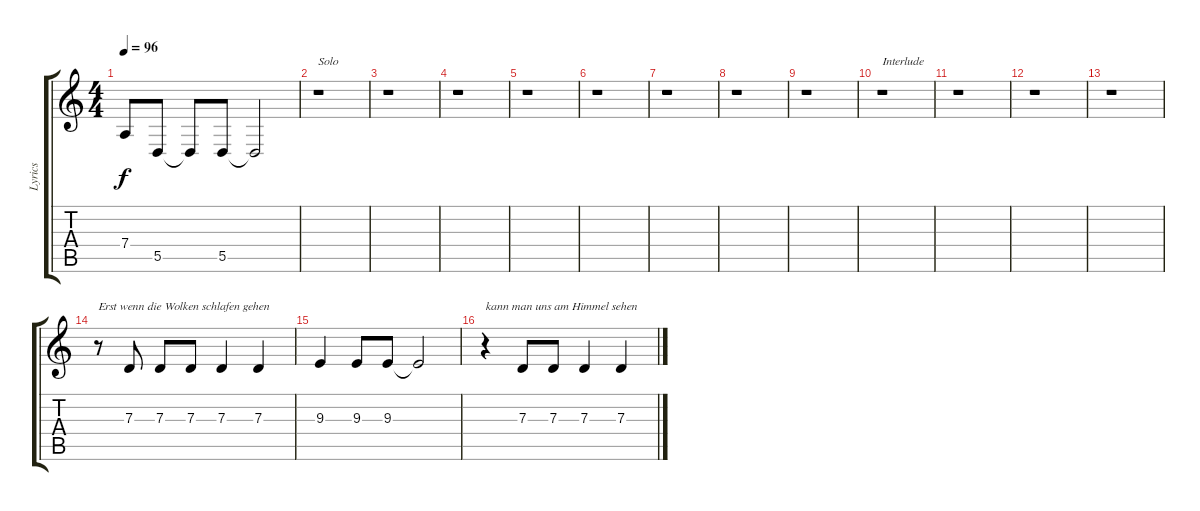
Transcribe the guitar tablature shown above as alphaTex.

\track ("Lyrics" "Lyrics") {instrument pad4choir}
\staff {score tabs}
\tuning (E4 B3 G3 D3 A2 E2) {hide}
\ts (4 4)
\tempo 96
\clef g2
\ks c
7.4.8{dy f} 5.5.8 5.5{t}.8 5.5.8 5.5{t}.2 |
r.1{txt "Solo"} |
r.1 |
r.1 |
r.1 |
r.1 |
r.1 |
r.1 |
r.1 |
r.1{txt "Interlude"} |
r.1 |
r.1 |
r.1 |
r.8{txt "Erst wenn die Wolken schlafen gehen"} 7.3.8 7.3.8 7.3.8 7.3.4 7.3.4 |
9.3.4 9.3.8 9.3.8 9.3{t}.2 |
r.4{txt "kann man uns am Himmel sehen"} 7.3.8 7.3.8 7.3.4 7.3.4
